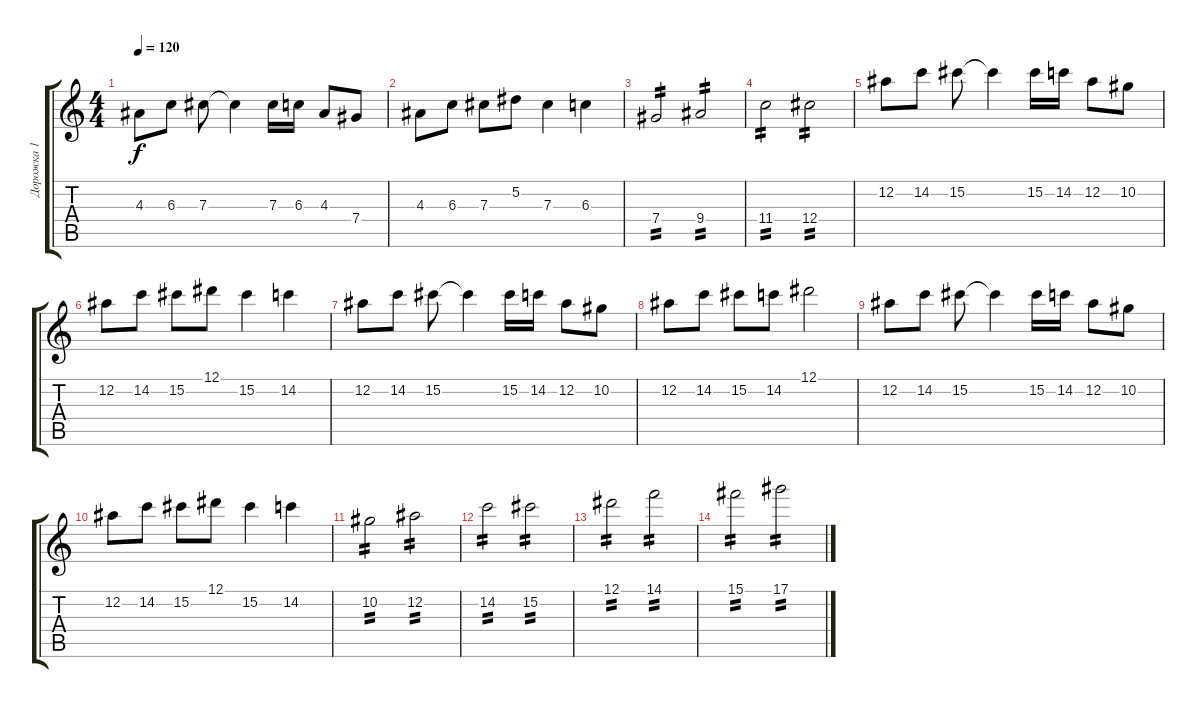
\track ("Дорожка 1" "Дорожка 1") {instrument overdrivenguitar}
\staff {score tabs}
\tuning (Eb4 Bb3 Gb3 Db3 Ab2 Eb2) {hide}
\ts (4 4)
\tempo 120
\clef g2
\ks c
4.3.8{dy f} 6.3.8 7.3.8 7.3{t}.4 7.3.16 6.3.16 4.3.8 7.4.8 |
4.3.8 6.3.8 7.3.8 5.2.8 7.3.4 6.3.4 |
7.4.2{tp 2} 9.4.2{tp 2} |
11.4.2{tp 2} 12.4.2{tp 2} |
12.2.8 14.2.8 15.2.8 15.2{t}.4 15.2.16 14.2.16 12.2.8 10.2.8 |
12.2.8 14.2.8 15.2.8 12.1.8 15.2.4 14.2.4 |
12.2.8 14.2.8 15.2.8 15.2{t}.4 15.2.16 14.2.16 12.2.8 10.2.8 |
12.2.8 14.2.8 15.2.8 14.2.8 12.1.2 |
12.2.8 14.2.8 15.2.8 15.2{t}.4 15.2.16 14.2.16 12.2.8 10.2.8 |
12.2.8 14.2.8 15.2.8 12.1.8 15.2.4 14.2.4 |
10.2.2{tp 2} 12.2.2{tp 2} |
14.2.2{tp 2} 15.2.2{tp 2} |
12.1.2{tp 2} 14.1.2{tp 2} |
15.1.2{tp 2} 17.1.2{tp 2}
